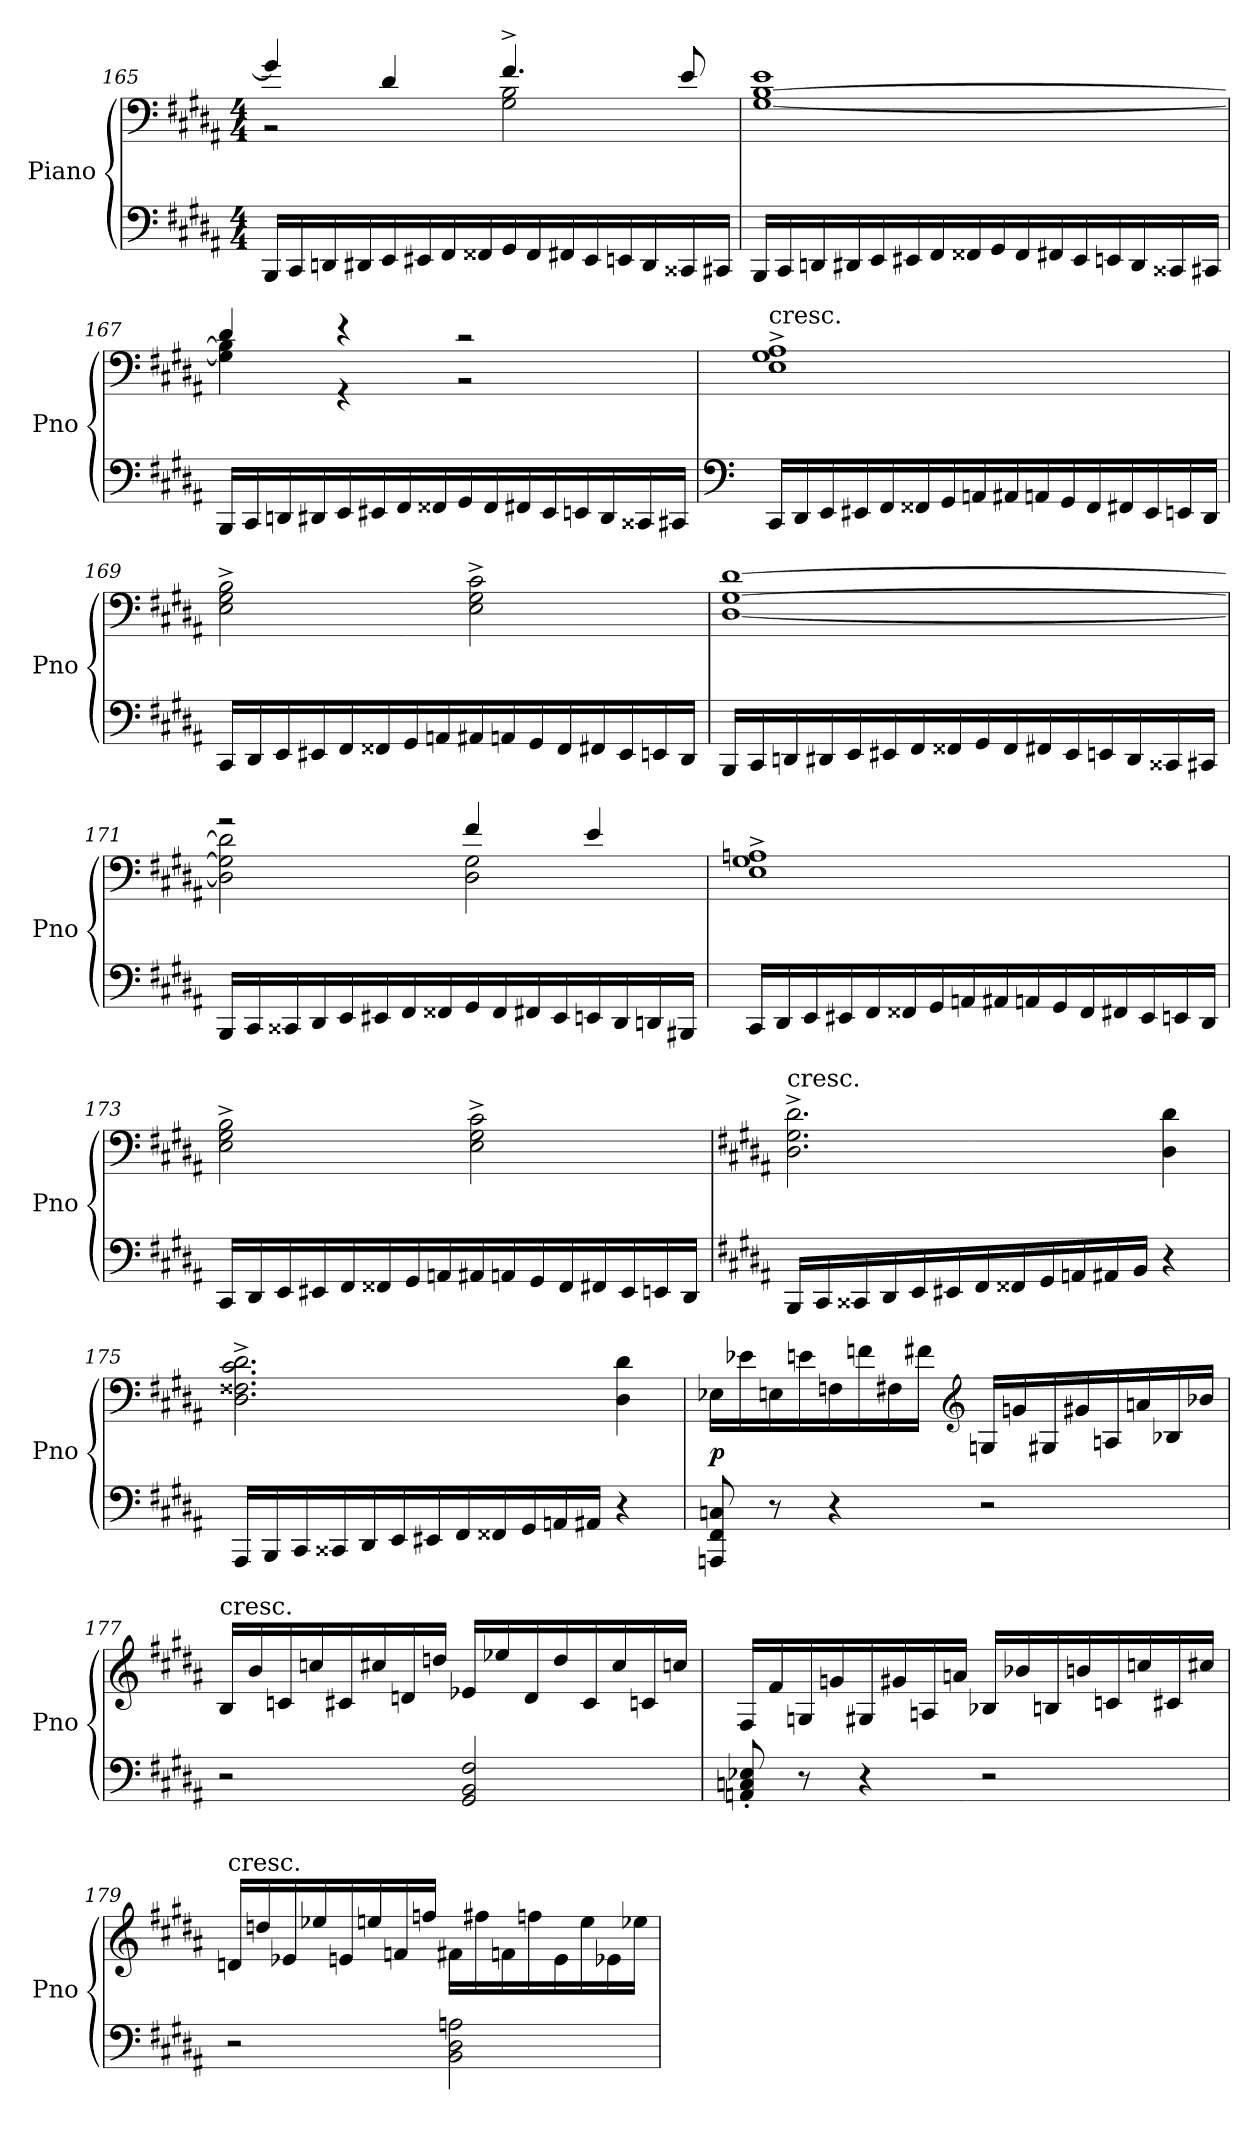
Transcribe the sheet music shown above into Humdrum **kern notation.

**kern	**kern	**dynam
*part1	*part1	*part1
*staff2	*staff1	*staff1/2
*I"Piano	*	*
*I'Pno	*	*
*clefF4	*clefF4	*
*k[f#c#g#d#a#]	*k[f#c#g#d#a#]	*
*M4/4	*M4/4	*
=165	=165	=165
*	*^	*
16BBB/LL	4g#/]	2r	.
16CC#/	.	.	.
16DDn/	.	.	.
16DD#X/	.	.	.
16EE/	4d#/	.	.
16EE#X/	.	.	.
16FF#/	.	.	.
16FF##X/	.	.	.
16GG#/	4.f#^/	2G#\ 2B\	.
16FF##/	.	.	.
16FF#X/	.	.	.
16EE#/	.	.	.
16EEn/	.	.	.
16DD#/	.	.	.
16CC##X/	8e/	.	.
16CC#X/JJ	.	.	.
*	*v	*v	*
=166	=166	=166
16BBB/LL	[1G# [1B 1e	.
16CC#/	.	.
16DDn/	.	.
16DD#X/	.	.
16EE/	.	.
16EE#X/	.	.
16FF#/	.	.
16FF##X/	.	.
16GG#/	.	.
16FF##/	.	.
16FF#X/	.	.
16EE#/	.	.
16EEn/	.	.
16DD#/	.	.
16CC##X/	.	.
16CC#X/JJ	.	.
=167	=167	=167
*	*^	*
16BBB/LL	4d#/	4G#]\ 4B]\	.
16CC#/	.	.	.
16DDn/	.	.	.
16DD#X/	.	.	.
16EE/	4r	4r	.
16EE#X/	.	.	.
16FF#/	.	.	.
16FF##X/	.	.	.
16GG#/	2r	2r	.
16FF##/	.	.	.
16FF#X/	.	.	.
16EE#/	.	.	.
16EEn/	.	.	.
16DD#/	.	.	.
16CC##X/	.	.	.
16CC#X/JJ	.	.	.
*	*v	*v	*
=168	=168	=168
*clefF4	*	*
!	!LO:TX:t=cresc.	!
16CC#/LL	1E^ 1G#^ 1A#^	.
16DD#/	.	.
16EE/	.	.
16EE#X/	.	.
16FF#/	.	.
16FF##X/	.	.
16GG#/	.	.
16AAn/	.	.
16AA#X/	.	.
16AAn/	.	.
16GG#/	.	.
16FF##/	.	.
16FF#X/	.	.
16EE#/	.	.
16EEn/	.	.
16DD#/JJ	.	.
=169	=169	=169
16CC#/LL	2E^\ 2G#^\ 2B^\	.
16DD#/	.	.
16EE/	.	.
16EE#X/	.	.
16FF#/	.	.
16FF##X/	.	.
16GG#/	.	.
16AAn/	.	.
16AA#X/	2E^\ 2G#^\ 2c#^\	.
16AAn/	.	.
16GG#/	.	.
16FF##/	.	.
16FF#X/	.	.
16EE#/	.	.
16EEn/	.	.
16DD#/JJ	.	.
=170	=170	=170
16BBB/LL	[1D# [1G# [1d#	.
16CC#/	.	.
16DDn/	.	.
16DD#X/	.	.
16EE/	.	.
16EE#X/	.	.
16FF#/	.	.
16FF##X/	.	.
16GG#/	.	.
16FF##/	.	.
16FF#X/	.	.
16EE#/	.	.
16EEn/	.	.
16DD#/	.	.
16CC##X/	.	.
16CC#X/JJ	.	.
=171	=171	=171
*	*^	*
16BBB/LL	2r	2D#]\ 2G#]\ 2d#]\	.
16CC#/	.	.	.
16CC##X/	.	.	.
16DD#/	.	.	.
16EE/	.	.	.
16EE#X/	.	.	.
16FF#/	.	.	.
16FF##X/	.	.	.
16GG#/	4f#/	2D#\ 2G#\	.
16FF##/	.	.	.
16FF#X/	.	.	.
16EE#/	.	.	.
16EEn/	4e/	.	.
16DD#/	.	.	.
16DDn/	.	.	.
16BBB#X/JJ	.	.	.
*	*v	*v	*
=172	=172	=172
16CC#/LL	1E^ 1G#^ 1An^	.
16DD#/	.	.
16EE/	.	.
16EE#X/	.	.
16FF#/	.	.
16FF##X/	.	.
16GG#/	.	.
16AAn/	.	.
16AA#X/	.	.
16AAn/	.	.
16GG#/	.	.
16FF##/	.	.
16FF#X/	.	.
16EE#/	.	.
16EEn/	.	.
16DD#/JJ	.	.
=173	=173	=173
16CC#/LL	2E^\ 2G#^\ 2B^\	.
16DD#/	.	.
16EE/	.	.
16EE#X/	.	.
16FF#/	.	.
16FF##X/	.	.
16GG#/	.	.
16AAn/	.	.
16AA#X/	2E^\ 2G#^\ 2c#^\	.
16AAn/	.	.
16GG#/	.	.
16FF##/	.	.
16FF#X/	.	.
16EE#/	.	.
16EEn/	.	.
16DD#/JJ	.	.
=174	=174	=174
*k[f#c#g#d#a#]	*k[f#c#g#d#a#]	*
!	!LO:TX:t=cresc.	!
16BBB/LL	2.D#^\ 2.G#^\ 2.d#^\	.
16CC#/	.	.
16CC##X/	.	.
16DD#/	.	.
16EE/	.	.
16EE#X/	.	.
16FF#/	.	.
16FF##X/	.	.
16GG#/	.	.
16AAn/	.	.
16AA#X/	.	.
16BB/JJ	.	.
4r	4D#\ 4d#\	.
=175	=175	=175
16AAA#/LL	2.D#^\ 2.F##X^\ 2.c#^\ 2.d#^\	.
16BBB/	.	.
16CC#/	.	.
16CC##X/	.	.
16DD#/	.	.
16EE/	.	.
16EE#X/	.	.
16FF#/	.	.
16FF##X/	.	.
16GG#/	.	.
16AAn/	.	.
16AA#X/JJ	.	.
4r	4D#\ 4d#\	.
=176	=176	=176
*	*MM144	*
8AAAn/ 8FF#/ 8Cn/	16E-X\LL	p
.	16e-X\	.
8r	16En\	.
.	16en\	.
4r	16Fn\	.
.	16fn\	.
.	16F#X\	.
.	16f#X\JJ	.
*	*clefG2	*
2r	16Gn/LL	.
.	16gn/	.
.	16G#X/	.
.	16g#X/	.
.	16An/	.
.	16an/	.
.	16B-X/	.
.	16b-X/JJ	.
=177	=177	=177
!	!LO:TX:t=cresc.	!
2r	16B/LL	.
.	16b/	.
.	16cn/	.
.	16ccn/	.
.	16c#X/	.
.	16cc#X/	.
.	16dn/	.
.	16ddn/JJ	.
2GG#/ 2BB/ 2F#/	16e-X/LL	.
.	16ee-X/	.
.	16d/	.
.	16dd/	.
.	16c#/	.
.	16cc#/	.
.	16cn/	.
.	16ccn/JJ	.
=178	=178	=178
8AAn'/ 8Cn'/ 8E-X'/	16F#/LL	.
.	16f#/	.
8r	16Gn/	.
.	16gn/	.
4r	16G#X/	.
.	16g#X/	.
.	16An/	.
.	16an/JJ	.
2r	16B-X/LL	.
.	16b-X/	.
.	16Bn/	.
.	16bn/	.
.	16cn/	.
.	16ccn/	.
.	16c#X/	.
.	16cc#X/JJ	.
=179	=179	=179
!	!LO:TX:t=cresc.	!
2r	16dn/LL	.
.	16ddn/	.
.	16e-X/	.
.	16ee-X/	.
.	16en/	.
.	16een/	.
.	16fn/	.
.	16ffn/JJ	.
2BB\ 2D#\ 2An\	16f#X\LL	.
.	16ff#X\	.
.	16fn\	.
.	16ffn\	.
.	16e\	.
.	16ee\	.
.	16e-X\	.
.	16ee-X\JJ	.
=	=	=
*-	*-	*-
